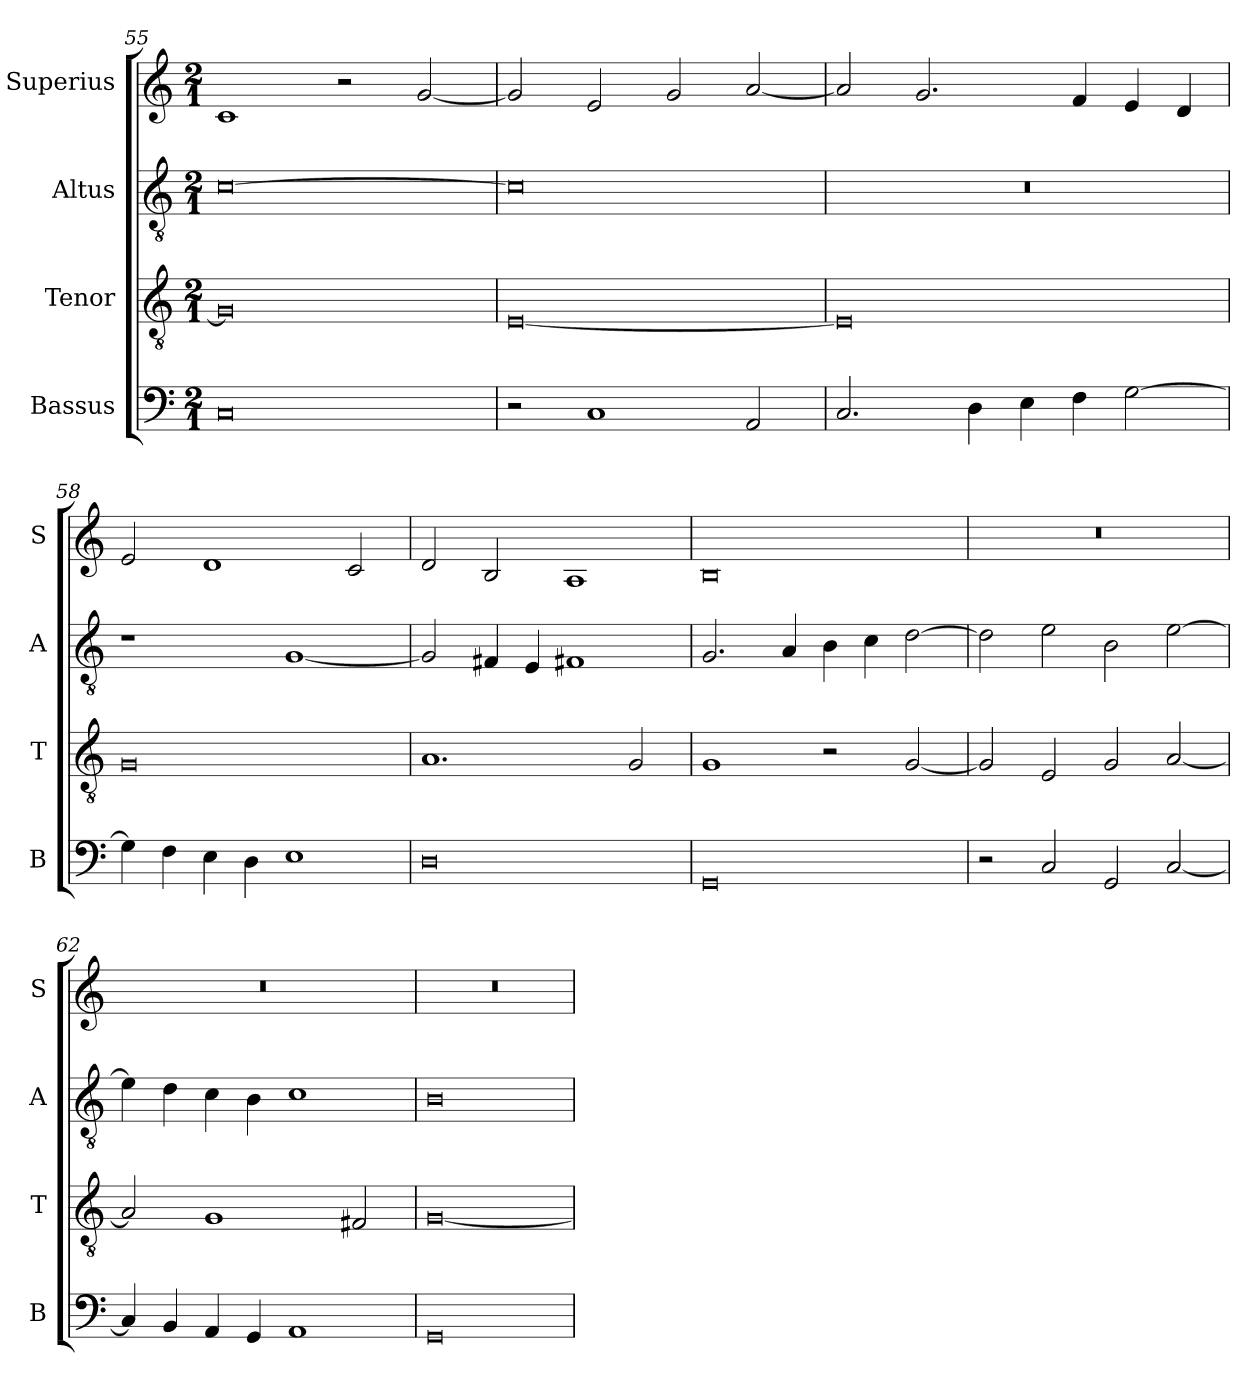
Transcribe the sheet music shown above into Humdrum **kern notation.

**kern	**kern	**kern	**kern
*part4	*part3	*part2	*part1
*staff4	*staff3	*staff2	*staff1
*I"Bassus	*I"Tenor	*I"Altus	*I"Superius
*I'B	*I'T	*I'A	*I'S
*clefF4	*clefGv2	*clefGv2	*clefG2
*k[]	*k[]	*k[]	*k[]
*M2/1	*M2/1	*M2/1	*M2/1
=55	=55	=55	=55
0C	0G]	[0c	1c
.	.	.	2r
.	.	.	[2g/
=56	=56	=56	=56
2r	[0E	0c]	2g/]
1C	.	.	2e/
.	.	.	2g/
2AA/	.	.	[2a/
=57	=57	=57	=57
2.C/	0E]	0r	2a/]
.	.	.	2.g/
4D\	.	.	.
4E\	.	.	.
4F\	.	.	4f/
[2G\	.	.	4e/
.	.	.	4d/
=58	=58	=58	=58
4G\]	0G	1r	2e/
4F\	.	.	.
4E\	.	.	1d
4D\	.	.	.
1E	.	[1G	.
.	.	.	2c/
=59	=59	=59	=59
0D	1.A	2G/]	2d/
.	.	4F#X/	2B/
.	.	4E/	.
.	.	1F#X	1A
.	2G/	.	.
=60	=60	=60	=60
0GG	1G	2.G/	0B
.	.	4A/	.
.	2r	4B\	.
.	.	4c\	.
.	[2G/	[2d\	.
=61	=61	=61	=61
2r	2G/]	2d\]	0r
2C/	2E/	2e\	.
2GG/	2G/	2B\	.
[2C/	[2A/	[2e\	.
=62	=62	=62	=62
4C/]	2A/]	4e\]	0r
4BB/	.	4d\	.
4AA/	1G	4c\	.
4GG/	.	4B\	.
1AA	.	1c	.
.	2F#X/	.	.
=63	=63	=63	=63
0GG	[0G	0B	0r
=	=	=	=
*-	*-	*-	*-
